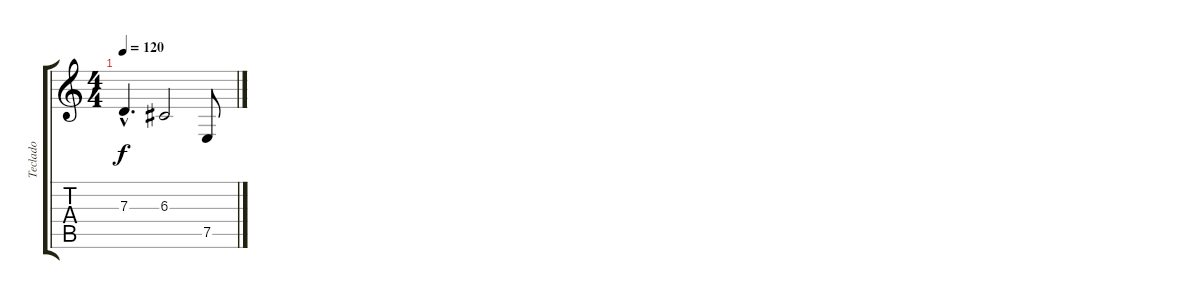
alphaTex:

\track ("Teclado" "Teclado") {instrument tangoaccordion}
\staff {score tabs}
\tuning (E4 B3 G3 D3 A2 E2) {hide}
\ts (4 4)
\tempo 120
\clef g2
\ks c
7.3{hac}.4{d dy f} 6.3.2 7.5.8
